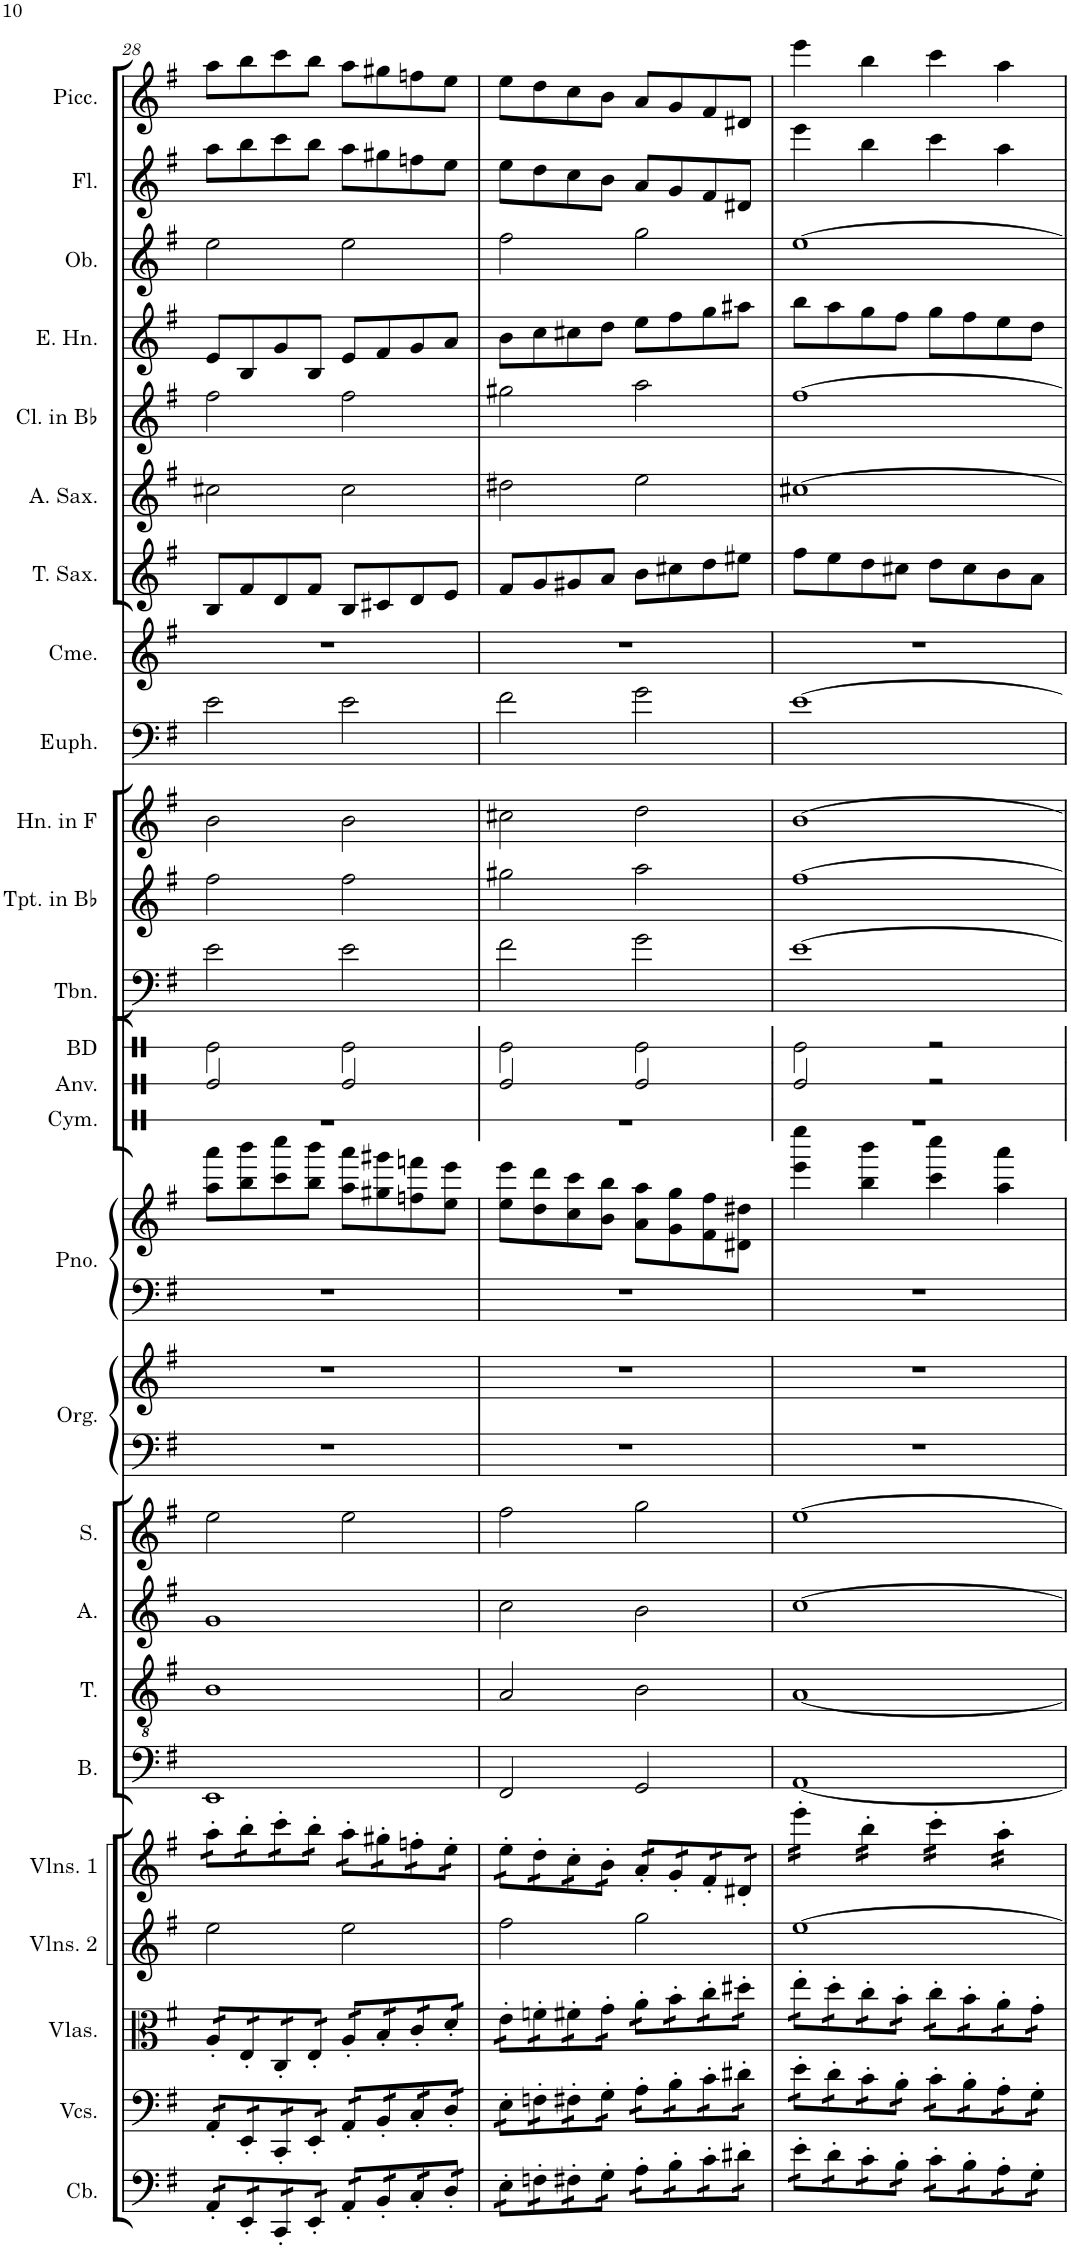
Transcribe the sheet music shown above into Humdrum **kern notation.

**kern	**kern	**kern	**kern	**kern	**kern	**kern	**kern	**kern	**kern	**kern	**kern	**kern	**kern	**kern	**kern	**kern	**kern	**kern	**kern	**kern	**kern	**kern	**kern	**kern	**kern
*part24	*part23	*part22	*part21	*part20	*part19	*part18	*part17	*part16	*part15	*part15	*part14	*part14	*part13	*part12	*part11	*part10	*part9	*part8	*part7	*part6	*part5	*part4	*part3	*part2	*part1
*staff26	*staff25	*staff24	*staff23	*staff22	*staff21	*staff20	*staff19	*staff18	*staff17	*staff16	*staff15	*staff14	*staff13	*staff12	*staff11	*staff10	*staff9	*staff8	*staff7	*staff6	*staff5	*staff4	*staff3	*staff2	*staff1
*I"Contrabass	*I"Violoncellos	*I"Violas	*I"Violins 2	*I"Violins 1	*I"Bass	*I"Tenor	*I"Alto	*I"Soprano	*I"Organ	*	*I"Piano	*	*I"Bass Drum	*I"Trombone	*I"Trumpet in Bb	*I"Horn in F	*I"Euphonium	*I"Chimes	*I"Tenor Saxophone	*I"Alto Saxophone	*I"Clarinet in Bb	*I"English Horn	*I"Oboe	*I"Flute	*I"Piccolo
*I'Cb.	*I'Vcs.	*I'Vlas.	*I'Vlns. 2	*I'Vlns. 1	*I'B.	*I'T.	*I'A.	*I'S.	*I'Org.	*	*I'Pno.	*	*I'BD	*I'Tbn.	*I'Tpt. in Bb	*I'Hn. in F	*I'Euph.	*I'Cme.	*I'T. Sax.	*I'A. Sax.	*I'Cl. in Bb	*I'E. Hn.	*I'Ob.	*I'Fl.	*I'Picc.
!!LO:PB:g=z
*clefF4	*clefF4	*clefC3	*clefG2	*clefG2	*clefF4	*clefGv2	*clefG2	*clefG2	*clefF4	*clefG2	*clefF4	*clefG2	*clefX	*clefF4	*clefG2	*clefG2	*clefF4	*clefG2	*clefG2	*clefG2	*clefG2	*clefG2	*clefG2	*clefG2	*clefG2
*Trd7c12	*	*	*	*	*	*	*	*	*	*	*	*	*	*	*Trd1c2	*Trd4c7	*	*	*Trd8c14	*Trd5c9	*Trd1c2	*Trd4c7	*	*	*Trd-7c-12
*k[f#]	*k[f#]	*k[f#]	*k[f#]	*k[f#]	*k[f#]	*k[f#]	*k[f#]	*k[f#]	*k[f#]	*k[f#]	*k[f#]	*k[f#]	*k[]	*k[f#]	*k[f#]	*k[f#]	*k[f#]	*k[f#]	*k[f#]	*k[f#]	*k[f#]	*k[f#]	*k[f#]	*k[f#]	*k[f#]
*M4/4	*M4/4	*M4/4	*M4/4	*M4/4	*M4/4	*M4/4	*M4/4	*M4/4	*M4/4	*M4/4	*M4/4	*M4/4	*M4/4	*M4/4	*M4/4	*M4/4	*M4/4	*M4/4	*M4/4	*M4/4	*M4/4	*M4/4	*M4/4	*M4/4	*M4/4
=28	=28	=28	=28	=28	=28	=28	=28	=28	=28	=28	=28	=28	=28	=28	=28	=28	=28	=28	=28	=28	=28	=28	=28	=28	=28
*tremolo	*	*	*	*	*	*	*	*	*	*	*	*	*	*	*	*	*	*	*	*	*	*	*	*	*
*	*tremolo	*	*	*	*	*	*	*	*	*	*	*	*	*	*	*	*	*	*	*	*	*	*	*	*
*	*	*tremolo	*	*	*	*	*	*	*	*	*	*	*	*	*	*	*	*	*	*	*	*	*	*	*
*	*	*	*	*tremolo	*	*	*	*	*	*	*	*	*	*	*	*	*	*	*	*	*	*	*	*	*
16AA'/LL	16AA'/LL	16A'/LL	2ee\	16aa'\LL	1EE	1B	1g	2ee\	1r	1r	1r	8aa\ 8aaa\L	2Re\	2e\	2ff#\	2b\	2e\	1r	8B/L	2cc#X\	2ff#\	8e/L	2ee\	8aa\L	8aa\L
16AA'/	16AA'/	16A'/	.	16aa'\	.	.	.	.	.	.	.	.	.	.	.	.	.	.	.	.	.	.	.	.	.
16EE'/	16EE'/	16E'/	.	16bb'\	.	.	.	.	.	.	.	8bb\ 8bbb\	.	.	.	.	.	.	8f#/	.	.	8B/	.	8bb\	8bb\
16EE'/	16EE'/	16E'/	.	16bb'\	.	.	.	.	.	.	.	.	.	.	.	.	.	.	.	.	.	.	.	.	.
16CC'/	16CC'/	16C'/	.	16ccc'\	.	.	.	.	.	.	.	8ccc\ 8cccc\	.	.	.	.	.	.	8d/	.	.	8g/	.	8ccc\	8ccc\
16CC'/	16CC'/	16C'/	.	16ccc'\	.	.	.	.	.	.	.	.	.	.	.	.	.	.	.	.	.	.	.	.	.
16EE'/	16EE'/	16E'/	.	16bb'\	.	.	.	.	.	.	.	8bb\ 8bbb\J	.	.	.	.	.	.	8f#/J	.	.	8B/J	.	8bb\J	8bb\J
16EE'/JJ	16EE'/JJ	16E'/JJ	.	16bb'\JJ	.	.	.	.	.	.	.	.	.	.	.	.	.	.	.	.	.	.	.	.	.
16AA'/LL	16AA'/LL	16A'/LL	2ee\	16aa'\LL	.	.	.	2ee\	.	.	.	8aa\ 8aaa\L	2Re\	2e\	2ff#\	2b\	2e\	.	8B/L	2cc#\	2ff#\	8e/L	2ee\	8aa\L	8aa\L
16AA'/	16AA'/	16A'/	.	16aa'\	.	.	.	.	.	.	.	.	.	.	.	.	.	.	.	.	.	.	.	.	.
16BB'/	16BB'/	16B'/	.	16gg#X'\	.	.	.	.	.	.	.	8gg#X\ 8ggg#X\	.	.	.	.	.	.	8c#X/	.	.	8f#/	.	8gg#X\	8gg#X\
16BB'/	16BB'/	16B'/	.	16gg#X'\	.	.	.	.	.	.	.	.	.	.	.	.	.	.	.	.	.	.	.	.	.
16C'/	16C'/	16c'/	.	16ffn'\	.	.	.	.	.	.	.	8ffn\ 8fffn\	.	.	.	.	.	.	8d/	.	.	8g/	.	8ffn\	8ffn\
16C'/	16C'/	16c'/	.	16ffn'\	.	.	.	.	.	.	.	.	.	.	.	.	.	.	.	.	.	.	.	.	.
16D'/	16D'/	16d'/	.	16ee'\	.	.	.	.	.	.	.	8ee\ 8eee\J	.	.	.	.	.	.	8e/J	.	.	8a/J	.	8ee\J	8ee\J
16D'/JJ	16D'/JJ	16d'/JJ	.	16ee'\JJ	.	.	.	.	.	.	.	.	.	.	.	.	.	.	.	.	.	.	.	.	.
=29	=29	=29	=29	=29	=29	=29	=29	=29	=29	=29	=29	=29	=29	=29	=29	=29	=29	=29	=29	=29	=29	=29	=29	=29	=29
16E'\LL	16E'\LL	16e'\LL	2ff#\	16ee'\LL	2FF#/	2A/	2cc\	2ff#\	1r	1r	1r	8ee\ 8eee\L	2Re\	2f#\	2gg#X\	2cc#X\	2f#\	1r	8f#/L	2dd#X\	2gg#X\	8b\L	2ff#\	8ee\L	8ee\L
16E'\	16E'\	16e'\	.	16ee'\	.	.	.	.	.	.	.	.	.	.	.	.	.	.	.	.	.	.	.	.	.
16Fn'\	16Fn'\	16fn'\	.	16dd'\	.	.	.	.	.	.	.	8dd\ 8ddd\	.	.	.	.	.	.	8g/	.	.	8cc\	.	8dd\	8dd\
16Fn'\	16Fn'\	16fn'\	.	16dd'\	.	.	.	.	.	.	.	.	.	.	.	.	.	.	.	.	.	.	.	.	.
16F#X'\	16F#X'\	16f#X'\	.	16cc'\	.	.	.	.	.	.	.	8cc\ 8ccc\	.	.	.	.	.	.	8g#X/	.	.	8cc#X\	.	8cc\	8cc\
16F#X'\	16F#X'\	16f#X'\	.	16cc'\	.	.	.	.	.	.	.	.	.	.	.	.	.	.	.	.	.	.	.	.	.
16G'\	16G'\	16g'\	.	16b'\	.	.	.	.	.	.	.	8b\ 8bb\J	.	.	.	.	.	.	8a/J	.	.	8dd\J	.	8b\J	8b\J
16G'\JJ	16G'\JJ	16g'\JJ	.	16b'\JJ	.	.	.	.	.	.	.	.	.	.	.	.	.	.	.	.	.	.	.	.	.
16A'\LL	16A'\LL	16a'\LL	2gg\	16a'/LL	2GG/	2B\	2b\	2gg\	.	.	.	8a\ 8aa\L	2Re\	2g\	2aa\	2dd\	2g\	.	8b\L	2ee\	2aa\	8ee\L	2gg\	8a/L	8a/L
16A'\	16A'\	16a'\	.	16a'/	.	.	.	.	.	.	.	.	.	.	.	.	.	.	.	.	.	.	.	.	.
16B'\	16B'\	16b'\	.	16g'/	.	.	.	.	.	.	.	8g\ 8gg\	.	.	.	.	.	.	8cc#X\	.	.	8ff#\	.	8g/	8g/
16B'\	16B'\	16b'\	.	16g'/	.	.	.	.	.	.	.	.	.	.	.	.	.	.	.	.	.	.	.	.	.
16c'\	16c'\	16cc'\	.	16f#'/	.	.	.	.	.	.	.	8f#\ 8ff#\	.	.	.	.	.	.	8dd\	.	.	8gg\	.	8f#/	8f#/
16c'\	16c'\	16cc'\	.	16f#'/	.	.	.	.	.	.	.	.	.	.	.	.	.	.	.	.	.	.	.	.	.
16d#X'\	16d#X'\	16dd#X'\	.	16d#X'/	.	.	.	.	.	.	.	8d#X\ 8dd#X\J	.	.	.	.	.	.	8ee#X\J	.	.	8aa#X\J	.	8d#X/J	8d#X/J
16d#X'\JJ	16d#X'\JJ	16dd#X'\JJ	.	16d#X'/JJ	.	.	.	.	.	.	.	.	.	.	.	.	.	.	.	.	.	.	.	.	.
=30	=30	=30	=30	=30	=30	=30	=30	=30	=30	=30	=30	=30	=30	=30	=30	=30	=30	=30	=30	=30	=30	=30	=30	=30	=30
16e'\LL	16e'\LL	16ee'\LL	[1ee	16eee'\LL	[1AA	[1A	[1cc	[1ee	1r	1r	1r	4eee\ 4eeee\	2Re\	[1e	[1ff#	[1b	[1e	1r	8ff#\L	[1cc#X	[1ff#	8bb\L	[1ee	4eee\	4eee\
16e'\	16e'\	16ee'\	.	16eee'\	.	.	.	.	.	.	.	.	.	.	.	.	.	.	.	.	.	.	.	.	.
16d'\	16d'\	16dd'\	.	16eee'\	.	.	.	.	.	.	.	.	.	.	.	.	.	.	8ee\	.	.	8aa\	.	.	.
16d'\	16d'\	16dd'\	.	16eee'\JJ	.	.	.	.	.	.	.	.	.	.	.	.	.	.	.	.	.	.	.	.	.
16c'\	16c'\	16cc'\	.	16bb'\LL	.	.	.	.	.	.	.	4bb\ 4bbb\	.	.	.	.	.	.	8dd\	.	.	8gg\	.	4bb\	4bb\
16c'\	16c'\	16cc'\	.	16bb'\	.	.	.	.	.	.	.	.	.	.	.	.	.	.	.	.	.	.	.	.	.
16B'\	16B'\	16b'\	.	16bb'\	.	.	.	.	.	.	.	.	.	.	.	.	.	.	8cc#X\J	.	.	8ff#\J	.	.	.
16B'\JJ	16B'\JJ	16b'\JJ	.	16bb'\JJ	.	.	.	.	.	.	.	.	.	.	.	.	.	.	.	.	.	.	.	.	.
16c'\LL	16c'\LL	16cc'\LL	.	16ccc'\LL	.	.	.	.	.	.	.	4ccc\ 4cccc\	2r	.	.	.	.	.	8dd\L	.	.	8gg\L	.	4ccc\	4ccc\
16c'\	16c'\	16cc'\	.	16ccc'\	.	.	.	.	.	.	.	.	.	.	.	.	.	.	.	.	.	.	.	.	.
16B'\	16B'\	16b'\	.	16ccc'\	.	.	.	.	.	.	.	.	.	.	.	.	.	.	8cc#\	.	.	8ff#\	.	.	.
16B'\	16B'\	16b'\	.	16ccc'\JJ	.	.	.	.	.	.	.	.	.	.	.	.	.	.	.	.	.	.	.	.	.
16A'\	16A'\	16a'\	.	16aa'\LL	.	.	.	.	.	.	.	4aa\ 4aaa\	.	.	.	.	.	.	8b\	.	.	8ee\	.	4aa\	4aa\
16A'\	16A'\	16a'\	.	16aa'\	.	.	.	.	.	.	.	.	.	.	.	.	.	.	.	.	.	.	.	.	.
16G'\	16G'\	16g'\	.	16aa'\	.	.	.	.	.	.	.	.	.	.	.	.	.	.	8a\J	.	.	8dd\J	.	.	.
16G'\JJ	16G'\JJ	16g'\JJ	.	16aa'\JJ	.	.	.	.	.	.	.	.	.	.	.	.	.	.	.	.	.	.	.	.	.
*	*	*	*	*Xtremolo	*	*	*	*	*	*	*	*	*	*	*	*	*	*	*	*	*	*	*	*	*
*	*	*Xtremolo	*	*	*	*	*	*	*	*	*	*	*	*	*	*	*	*	*	*	*	*	*	*	*
*	*Xtremolo	*	*	*	*	*	*	*	*	*	*	*	*	*	*	*	*	*	*	*	*	*	*	*	*
*Xtremolo	*	*	*	*	*	*	*	*	*	*	*	*	*	*	*	*	*	*	*	*	*	*	*	*	*
=	=	=	=	=	=	=	=	=	=	=	=	=	=	=	=	=	=	=	=	=	=	=	=	=	=
*-	*-	*-	*-	*-	*-	*-	*-	*-	*-	*-	*-	*-	*-	*-	*-	*-	*-	*-	*-	*-	*-	*-	*-	*-	*-
